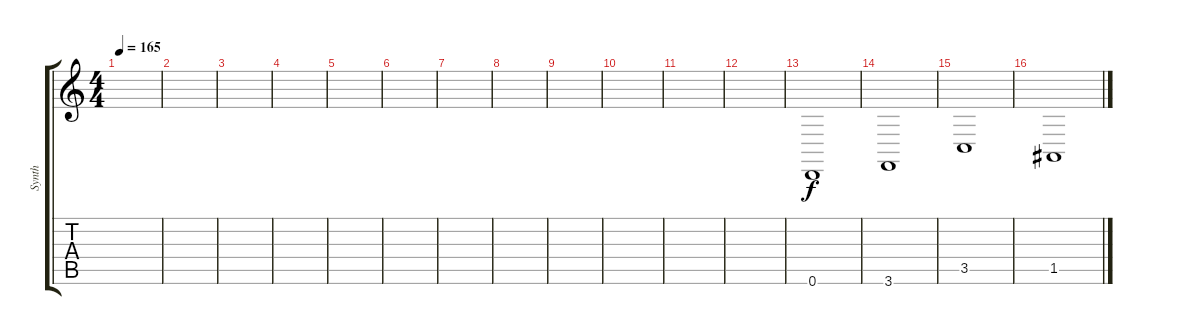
\track ("Synth" "Synth") {instrument lead8bassandlead}
\staff {score tabs}
\tuning (E4 B3 G3 D3 A2 D2) {hide}
\ts (4 4)
\tempo 165
\clef g2
\ks c
|
|
|
|
|
|
|
|
|
|
|
|
0.6.1{volume 5 instrument lead8bassandlead} |
3.6.1 |
3.5.1 |
1.5.1
